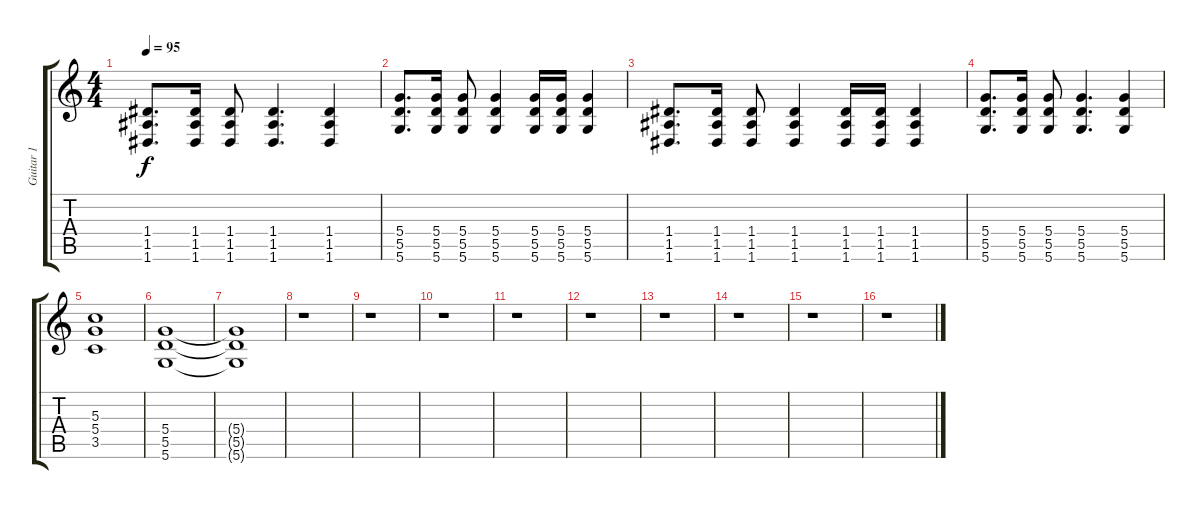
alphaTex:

\track ("Guitar 1" "Guitar 1") {instrument overdrivenguitar}
\staff {score tabs}
\tuning (E4 B3 G3 D3 A2 D2) {hide}
\ts (4 4)
\tempo 95
\clef g2
\ks c
(1.4 1.5 1.6).8{d dy f} (1.4 1.5 1.6).16 (1.4 1.5 1.6).8 (1.4 1.5 1.6).4{d} (1.4 1.5 1.6).4 |
(5.4 5.5 5.6).8{d} (5.4 5.5 5.6).16 (5.4 5.5 5.6).8 (5.4 5.5 5.6).4 (5.4 5.5 5.6).16 (5.4 5.5 5.6).16 (5.4 5.5 5.6).4 |
(1.4 1.5 1.6).8{d} (1.4 1.5 1.6).16 (1.4 1.5 1.6).8 (1.4 1.5 1.6).4 (1.4 1.5 1.6).16 (1.4 1.5 1.6).16 (1.4 1.5 1.6).4 |
(5.4 5.5 5.6).8{d} (5.4 5.5 5.6).16 (5.4 5.5 5.6).8 (5.4 5.5 5.6).4{d} (5.4 5.5 5.6).4 |
(5.3 5.4 3.5).1 |
(5.4 5.5 5.6).1 |
(5.4{t} 5.5{t} 5.6{t}).1 |
r.1 |
r.1 |
r.1 |
r.1 |
r.1 |
r.1 |
r.1 |
r.1 |
r.1
